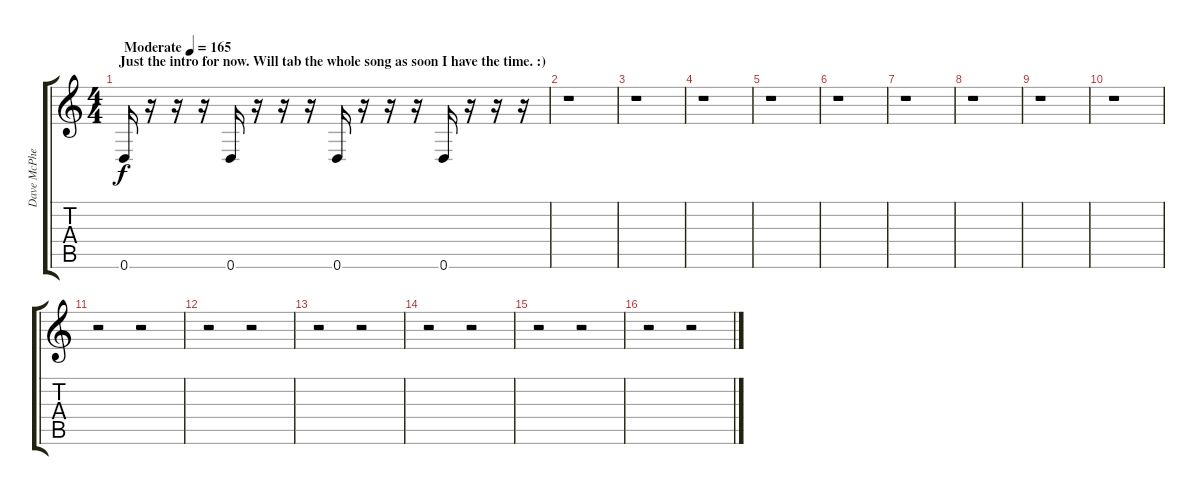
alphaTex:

\track ("Dave McPherson 2" "Dave McPhe") {instrument acousticguitarnylon}
\staff {score tabs}
\tuning (E4 B3 G3 D3 A2 D2) {hide}
\ts (4 4)
\section ("" "Just the intro for now. Will tab the whole song as soon I have the time. :) ")
\tempo (165 "Moderate")
\clef g2
\ks c
0.6.16{dy f instrument acousticguitarnylon} r.16 r.16 r.16 0.6.16 r.16 r.16 r.16 0.6.16 r.16 r.16 r.16 0.6.16 r.16 r.16 r.16 |
r.1 |
r.1 |
r.1 |
r.1 |
r.1 |
r.1 |
r.1 |
r.1 |
r.1 |
r.2 r.2 |
r.2 r.2 |
r.2 r.2 |
r.2 r.2 |
r.2 r.2 |
r.2 r.2
